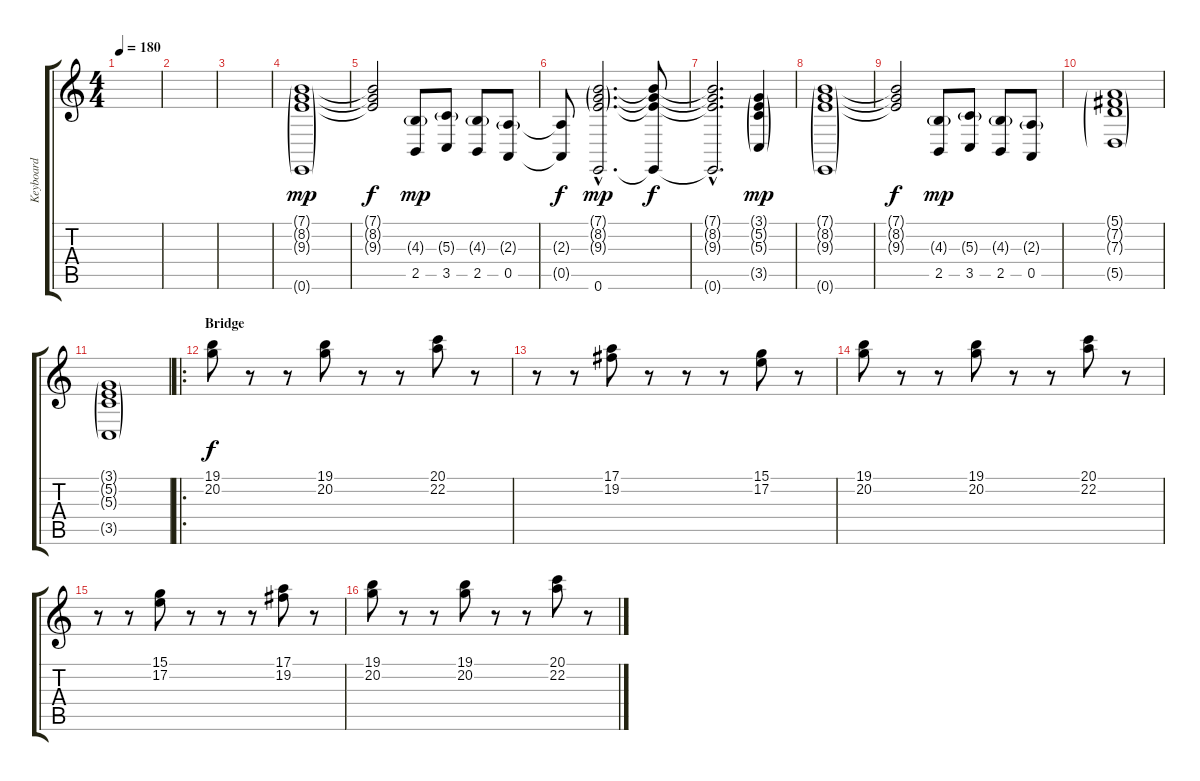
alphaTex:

\track ("Keyboard" "Keyboard") {instrument churchorgan}
\staff {score tabs}
\tuning (E4 B3 G3 D3 A2 E2) {hide}
\ts (4 4)
\tempo 180
\clef g2
\ks c
|
|
|
(7.1{g} 8.2{g} 9.3{g} 0.6{g}).1{dy mp} |
(7.1{t} 8.2{t} 9.3{t}).2{dy f} (4.3{g} 2.5).8{dy mp} (5.3{g} 3.5).8 (4.3{g} 2.5).8 (2.3{g} 0.5).8 |
(2.3{t} 0.5{t}).8{dy f} (7.1{g hac} 8.2{g hac} 9.3{g hac} 0.6{hac}).2{d dy mp} (7.1{t} 8.2{t} 9.3{t} 0.6{t}).8{dy f} |
(7.1{hac t} 8.2{hac t} 9.3{hac t} 0.6{hac t}).2{d} (3.1{g} 5.2{g} 5.3{g} 3.5{g}).4{dy mp} |
(7.1{g} 8.2{g} 9.3{g} 0.6{g}).1 |
(7.1{t} 8.2{t} 9.3{t}).2{dy f} (4.3{g} 2.5).8{dy mp} (5.3{g} 3.5).8 (4.3{g} 2.5).8 (2.3{g} 0.5).8 |
(5.1{g} 7.2{g} 7.3{g} 5.5{g}).1 |
(3.1{g} 5.2{g} 5.3{g} 3.5{g}).1 |
\ro
\section ("" "Bridge")
(19.1 20.2).8{dy f} r.8 r.8 (19.1 20.2).8 r.8 r.8 (20.1 22.2).8 r.8 |
r.8 r.8 (17.1 19.2).8 r.8 r.8 r.8 (15.1 17.2).8 r.8 |
(19.1 20.2).8 r.8 r.8 (19.1 20.2).8 r.8 r.8 (20.1 22.2).8 r.8 |
r.8 r.8 (15.1 17.2).8 r.8 r.8 r.8 (17.1 19.2).8 r.8 |
(19.1 20.2).8 r.8 r.8 (19.1 20.2).8 r.8 r.8 (20.1 22.2).8 r.8
